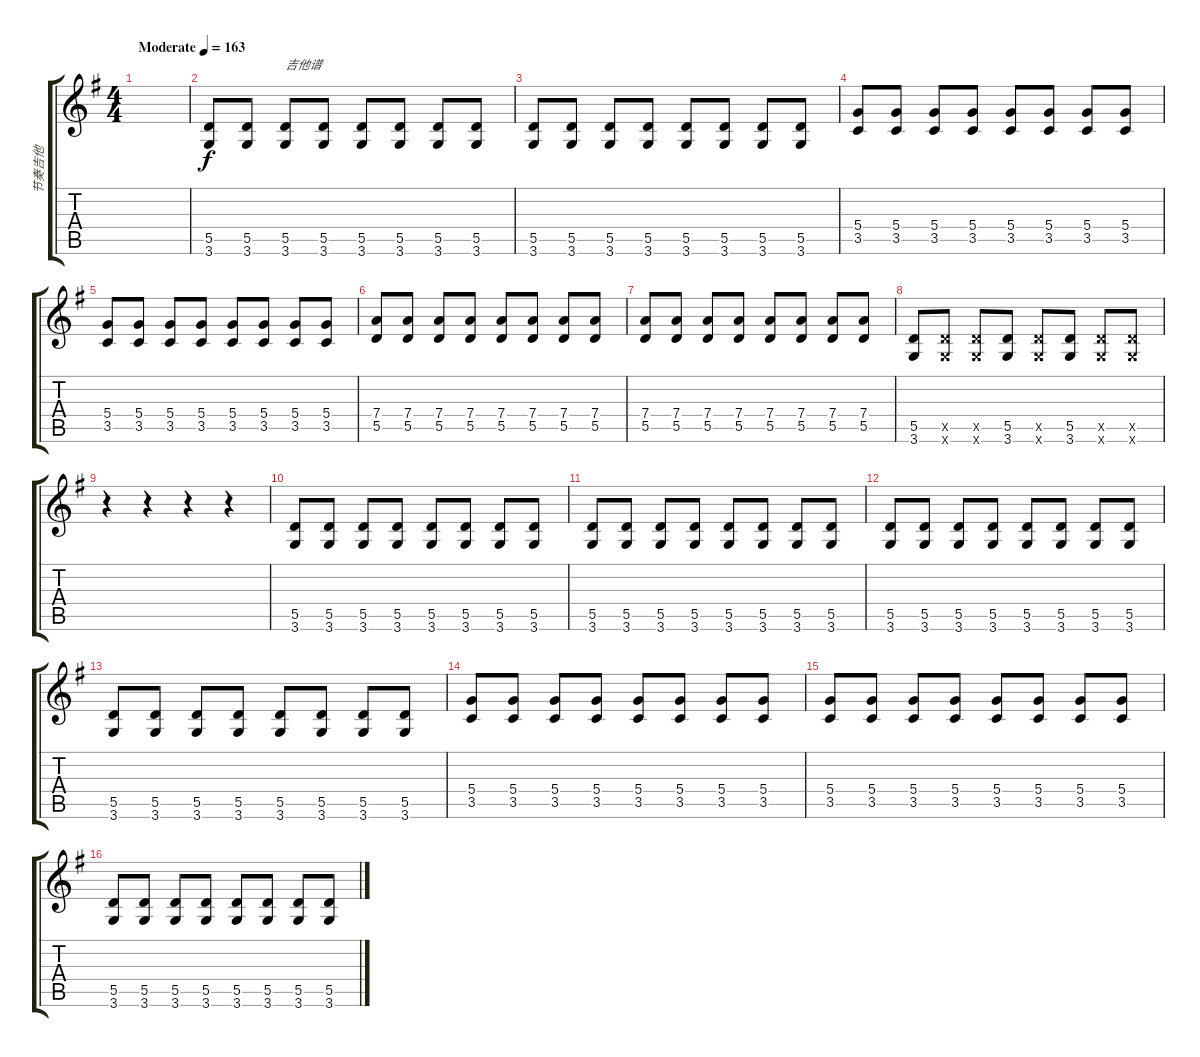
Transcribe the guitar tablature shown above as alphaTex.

\track ("节奏吉他" "节奏吉他") {instrument distortionguitar}
\staff {score tabs}
\tuning (E4 B3 G3 D3 A2 E2) {hide}
\ts (4 4)
\tempo (163 "Moderate")
\clef g2
\ks g
|
(5.5 3.6).8 (5.5 3.6).8 (5.5 3.6).8{txt "吉他谱"} (5.5 3.6).8 (5.5 3.6).8 (5.5 3.6).8 (5.5 3.6).8 (5.5 3.6).8 |
(5.5 3.6).8 (5.5 3.6).8 (5.5 3.6).8 (5.5 3.6).8 (5.5 3.6).8 (5.5 3.6).8 (5.5 3.6).8 (5.5 3.6).8 |
(5.4 3.5).8 (5.4 3.5).8 (5.4 3.5).8 (5.4 3.5).8 (5.4 3.5).8 (5.4 3.5).8 (5.4 3.5).8 (5.4 3.5).8 |
(5.4 3.5).8 (5.4 3.5).8 (5.4 3.5).8 (5.4 3.5).8 (5.4 3.5).8 (5.4 3.5).8 (5.4 3.5).8 (5.4 3.5).8 |
(7.4 5.5).8 (7.4 5.5).8 (7.4 5.5).8 (7.4 5.5).8 (7.4 5.5).8 (7.4 5.5).8 (7.4 5.5).8 (7.4 5.5).8 |
(7.4 5.5).8 (7.4 5.5).8 (7.4 5.5).8 (7.4 5.5).8 (7.4 5.5).8 (7.4 5.5).8 (7.4 5.5).8 (7.4 5.5).8 |
(5.5 3.6).8 (5.5{x} 3.6{x}).8 (5.5{x} 3.6{x}).8 (5.5 3.6).8 (5.5{x} 3.6{x}).8 (5.5 3.6).8 (5.5{x} 3.6{x}).8 (5.5{x} 3.6{x}).8 |
r.4 r.4 r.4 r.4 |
(5.5 3.6).8 (5.5 3.6).8 (5.5 3.6).8 (5.5 3.6).8 (5.5 3.6).8 (5.5 3.6).8 (5.5 3.6).8 (5.5 3.6).8 |
(5.5 3.6).8 (5.5 3.6).8 (5.5 3.6).8 (5.5 3.6).8 (5.5 3.6).8 (5.5 3.6).8 (5.5 3.6).8 (5.5 3.6).8 |
(5.5 3.6).8 (5.5 3.6).8 (5.5 3.6).8 (5.5 3.6).8 (5.5 3.6).8 (5.5 3.6).8 (5.5 3.6).8 (5.5 3.6).8 |
(5.5 3.6).8 (5.5 3.6).8 (5.5 3.6).8 (5.5 3.6).8 (5.5 3.6).8 (5.5 3.6).8 (5.5 3.6).8 (5.5 3.6).8 |
(5.4 3.5).8 (5.4 3.5).8 (5.4 3.5).8 (5.4 3.5).8 (5.4 3.5).8 (5.4 3.5).8 (5.4 3.5).8 (5.4 3.5).8 |
(5.4 3.5).8 (5.4 3.5).8 (5.4 3.5).8 (5.4 3.5).8 (5.4 3.5).8 (5.4 3.5).8 (5.4 3.5).8 (5.4 3.5).8 |
(5.5 3.6).8 (5.5 3.6).8 (5.5 3.6).8 (5.5 3.6).8 (5.5 3.6).8 (5.5 3.6).8 (5.5 3.6).8 (5.5 3.6).8
